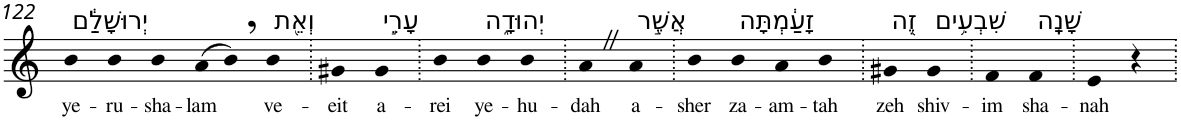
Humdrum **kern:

**kern	**text
*part1	*part1
*staff1	*staff1
*I"Piano	*
*I'Pno	*
!!LO:PB:g=z
*clefG2	*
*k[]	*
=122	=122
!LO:TX:a:t=יְרוּשָׁלִַ֔ם	!
!	!LO:LY:b
4b	ye-
!	!LO:LY:b
4b	-ru-
!	!LO:LY:b
4b	-sha-
!	!LO:LY:b
(>8a	-lam
8b,)	.
!LO:TX:a:t=וְאֵ֖ת	!
!	!LO:LY:b
4b	ve-
=123.	=123.
!	!LO:LY:b
4g#X	-eit
!LO:TX:a:t=עָרֵ֣י	!
!	!LO:LY:b
4g#	a-
=124.	=124.
!	!LO:LY:b
4b	-rei
!LO:TX:a:t=יְהוּדָ֑ה	!
!	!LO:LY:b
4b	ye-
!	!LO:LY:b
4b	-hu-
=125.	=125.
!	!LO:LY:b
4aZ	-dah
!LO:TX:a:t=אֲשֶׁ֣ר	!
!	!LO:LY:b
4a	a-
=126.	=126.
!	!LO:LY:b
4b	-sher
!LO:TX:a:t=זָעַ֔מְתָּה	!
!	!LO:LY:b
4b	za-
!	!LO:LY:b
4a	-am-
!	!LO:LY:b
4b	-tah
=127.	=127.
!LO:TX:a:t=זֶ֖ה	!
!	!LO:LY:b
4g#X	zeh
!LO:TX:a:t=שִׁבְעִ֥ים	!
!	!LO:LY:b
4g#	shiv-
=128.	=128.
!	!LO:LY:b
4f	-im
!LO:TX:a:t=שָׁנָֽה	!
!	!LO:LY:b
4f	sha-
=129.	=129.
!	!LO:LY:b
4e	-nah
4r	.
=.	=.
*-	*-
